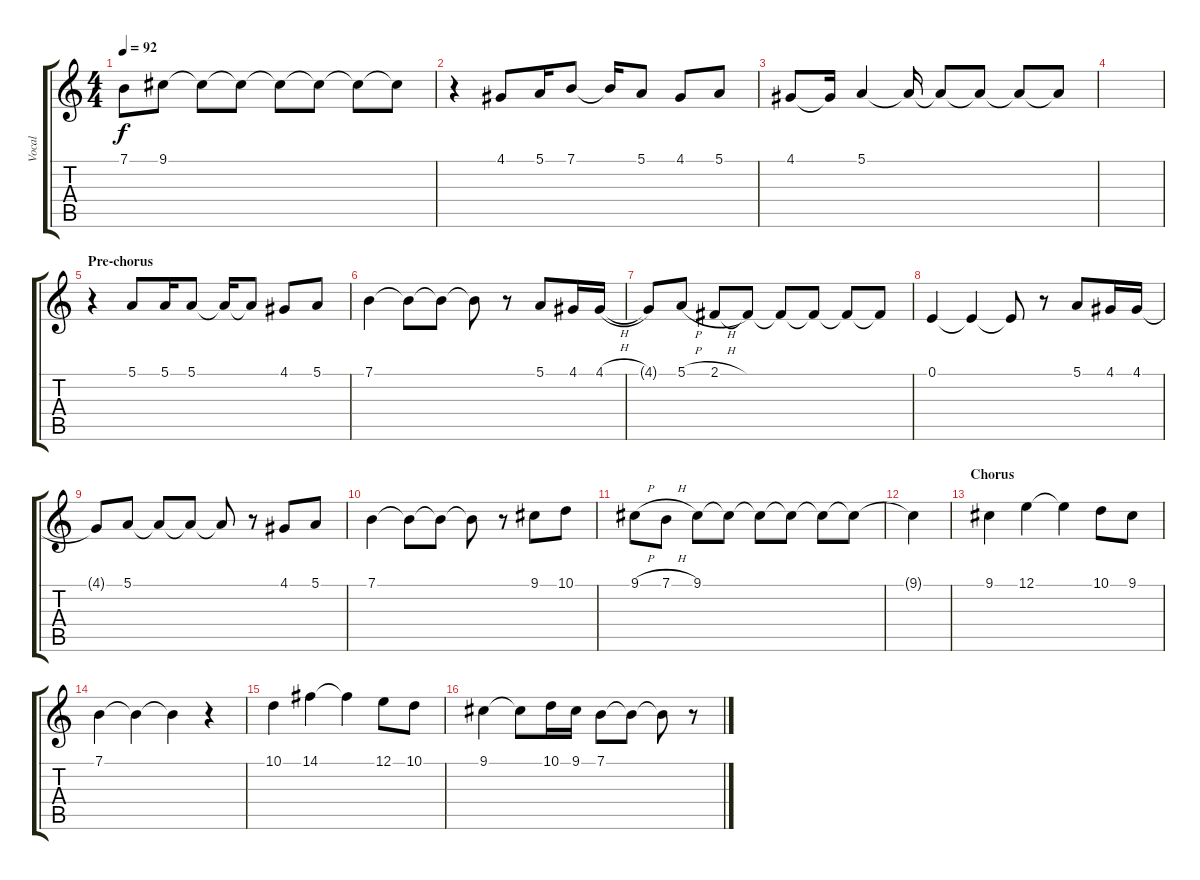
\track ("Vocal" "Vocal") {instrument baritonesax}
\staff {score tabs}
\tuning (E4 B3 G3 D3 A2 E2) {hide}
\ts (4 4)
\tempo 92
\clef g2
\ks c
7.1.8{dy f} 9.1.8 9.1{t}.8 9.1{t}.8 9.1{t}.8 9.1{t}.8 9.1{t}.8 9.1{t}.8 |
r.4 4.1.8 5.1.16 7.1.8 7.1{t}.16 5.1.8 4.1.8 5.1.8 |
4.1.8 4.1{t}.16 5.1.4 5.1{t}.16 5.1{t}.8 5.1{t}.8 5.1{t}.8 5.1{t}.8 |
|
\section ("" "Pre-chorus")
r.4 5.1.8 5.1.16 5.1.8 5.1{t}.16 5.1{t}.8 4.1.8 5.1.8 |
7.1.4 7.1{t}.8 7.1{t}.8 7.1{t}.8 r.8 5.1.8 4.1.16 4.1{h}.16 |
4.1{t}.8 5.1{h}.8 2.1{h}.8 2.1{t}.8 2.1{t}.8 2.1{t}.8 2.1{t}.8 2.1{t}.8 |
0.1.4 0.1{t}.4 0.1{t}.8 r.8 5.1.8 4.1.16 4.1.16 |
4.1{t}.8 5.1.8 5.1{t}.8 5.1{t}.8 5.1{t}.8 r.8 4.1.8 5.1.8 |
7.1.4 7.1{t}.8 7.1{t}.8 7.1{t}.8 r.8 9.1.8 10.1.8 |
9.1{h}.8 7.1{h}.8 9.1.8 9.1{t}.8 9.1{t}.8 9.1{t}.8 9.1{t}.8 9.1{t}.8 |
9.1{t}.4 |
\section ("" "Chorus")
9.1.4 12.1.4 12.1{t}.4 10.1.8 9.1.8 |
7.1.4 7.1{t}.4 7.1{t}.4 r.4 |
10.1.4 14.1.4 14.1{t}.4 12.1.8 10.1.8 |
9.1.4 9.1{t}.8 10.1.16 9.1.16 7.1.8 7.1{t}.8 7.1{t}.8 r.8
